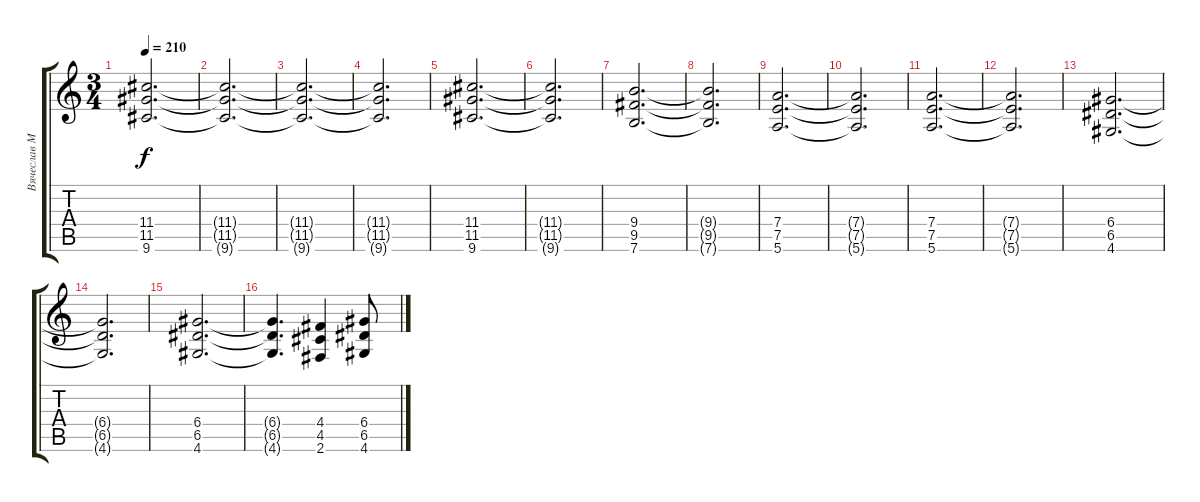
\track ("Вячеслав Молчанов" "Вячеслав М") {instrument overdrivenguitar}
\staff {score tabs}
\tuning (E4 B3 G3 D3 A2 E2) {hide}
\ts (3 4)
\tempo 210
\clef g2
\ks c
(11.4 11.5 9.6).2{d dy f} |
(11.4{t} 11.5{t} 9.6{t}).2{d} |
(11.4{t} 11.5{t} 9.6{t}).2{d} |
(11.4{t} 11.5{t} 9.6{t}).2{d} |
(11.4 11.5 9.6).2{d} |
(11.4{t} 11.5{t} 9.6{t}).2{d} |
(9.4 9.5 7.6).2{d} |
(9.4{t} 9.5{t} 7.6{t}).2{d} |
(7.4 7.5 5.6).2{d} |
(7.4{t} 7.5{t} 5.6{t}).2{d} |
(7.4 7.5 5.6).2{d} |
(7.4{t} 7.5{t} 5.6{t}).2{d} |
(6.4 6.5 4.6).2{d} |
(6.4{t} 6.5{t} 4.6{t}).2{d} |
(6.4 6.5 4.6).2{d} |
(6.4{t} 6.5{t} 4.6{t}).4{d} (4.4 4.5 2.6).4 (6.4 6.5 4.6).8
